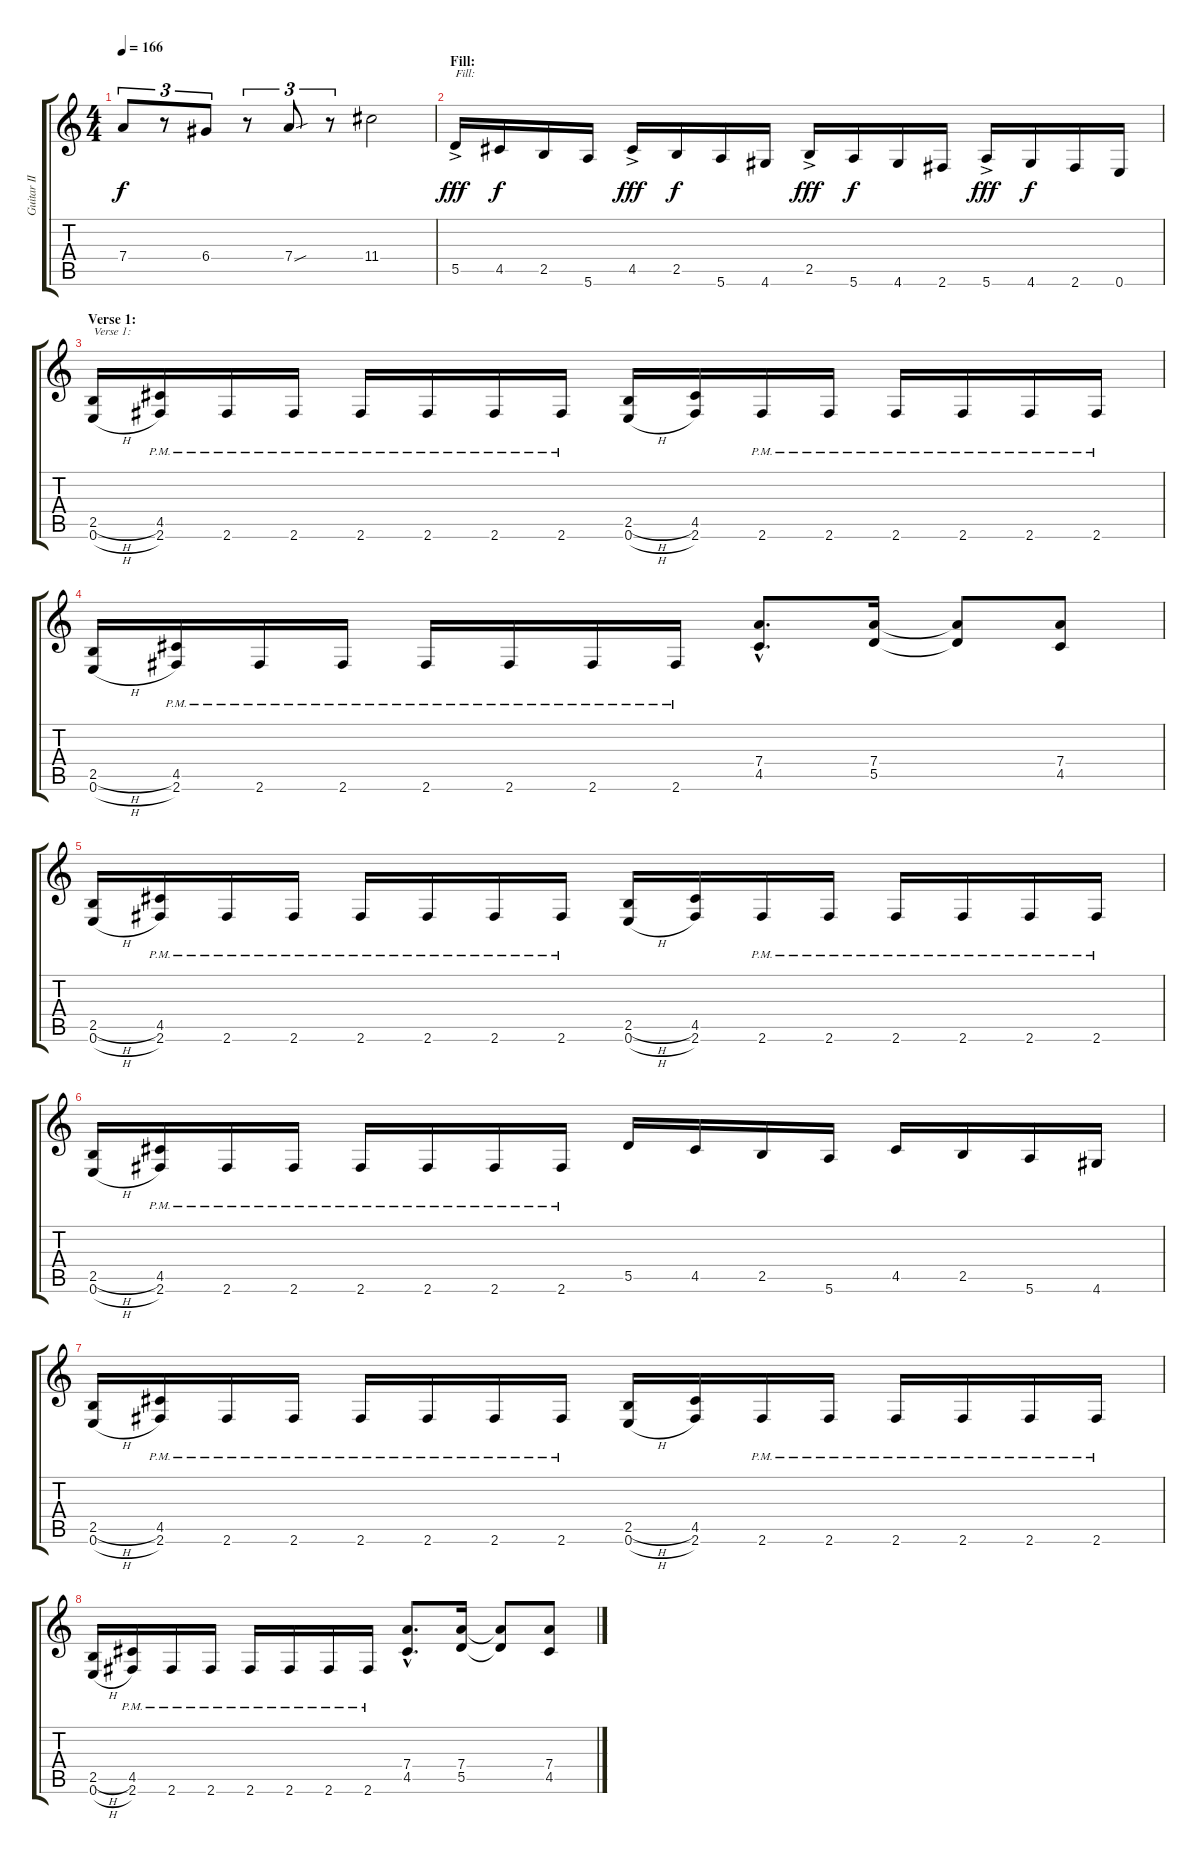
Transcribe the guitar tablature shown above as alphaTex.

\track ("Guitar II" "Guitar II") {instrument distortionguitar}
\staff {score tabs}
\tuning (E4 B3 G3 D3 A2 E2) {hide}
\ts (4 4)
\tempo 166
\clef g2
\ks c
7.4.8{tu (3 2) dy f} r.8{tu (3 2)} 6.4.8{tu (3 2)} r.8{tu (3 2)} 7.4{sou}.8{tu (3 2)} r.8{tu (3 2)} 11.4.2 |
\section ("" "Fill:")
5.5{ac}.16{txt "Fill:" dy fff} 4.5.16{dy f} 2.5.16 5.6.16 4.5{ac}.16{dy fff} 2.5.16{dy f} 5.6.16 4.6.16 2.5{ac}.16{dy fff} 5.6.16{dy f} 4.6.16 2.6.16 5.6{ac}.16{dy fff} 4.6.16{dy f} 2.6.16 0.6.16 |
\section ("" "Verse 1:")
(2.5{h} 0.6{h}).16{txt "Verse 1:"} (4.5 2.6{pm}).16 2.6{pm}.16 2.6{pm}.16 2.6{pm}.16 2.6{pm}.16 2.6{pm}.16 2.6{pm}.16 (2.5{h} 0.6{h}).16 (4.5 2.6).16 2.6{pm}.16 2.6{pm}.16 2.6{pm}.16 2.6{pm}.16 2.6{pm}.16 2.6{pm}.16 |
(2.5{h} 0.6{h}).16 (4.5 2.6{pm}).16 2.6{pm}.16 2.6{pm}.16 2.6{pm}.16 2.6{pm}.16 2.6{pm}.16 2.6{pm}.16 (7.4{hac} 4.5{hac}).8{d} (7.4 5.5).16 (7.4{t} 5.5{t}).8 (7.4 4.5).8 |
(2.5{h} 0.6{h}).16 (4.5 2.6{pm}).16 2.6{pm}.16 2.6{pm}.16 2.6{pm}.16 2.6{pm}.16 2.6{pm}.16 2.6{pm}.16 (2.5{h} 0.6{h}).16 (4.5 2.6).16 2.6{pm}.16 2.6{pm}.16 2.6{pm}.16 2.6{pm}.16 2.6{pm}.16 2.6{pm}.16 |
(2.5{h} 0.6{h}).16 (4.5 2.6{pm}).16 2.6{pm}.16 2.6{pm}.16 2.6{pm}.16 2.6{pm}.16 2.6{pm}.16 2.6{pm}.16 5.5.16 4.5.16 2.5.16 5.6.16 4.5.16 2.5.16 5.6.16 4.6.16 |
(2.5{h} 0.6{h}).16 (4.5 2.6{pm}).16 2.6{pm}.16 2.6{pm}.16 2.6{pm}.16 2.6{pm}.16 2.6{pm}.16 2.6{pm}.16 (2.5{h} 0.6{h}).16 (4.5 2.6).16 2.6{pm}.16 2.6{pm}.16 2.6{pm}.16 2.6{pm}.16 2.6{pm}.16 2.6{pm}.16 |
(2.5{h} 0.6{h}).16 (4.5 2.6{pm}).16 2.6{pm}.16 2.6{pm}.16 2.6{pm}.16 2.6{pm}.16 2.6{pm}.16 2.6{pm}.16 (7.4{hac} 4.5{hac}).8{d} (7.4 5.5).16 (7.4{t} 5.5{t}).8 (7.4 4.5).8
